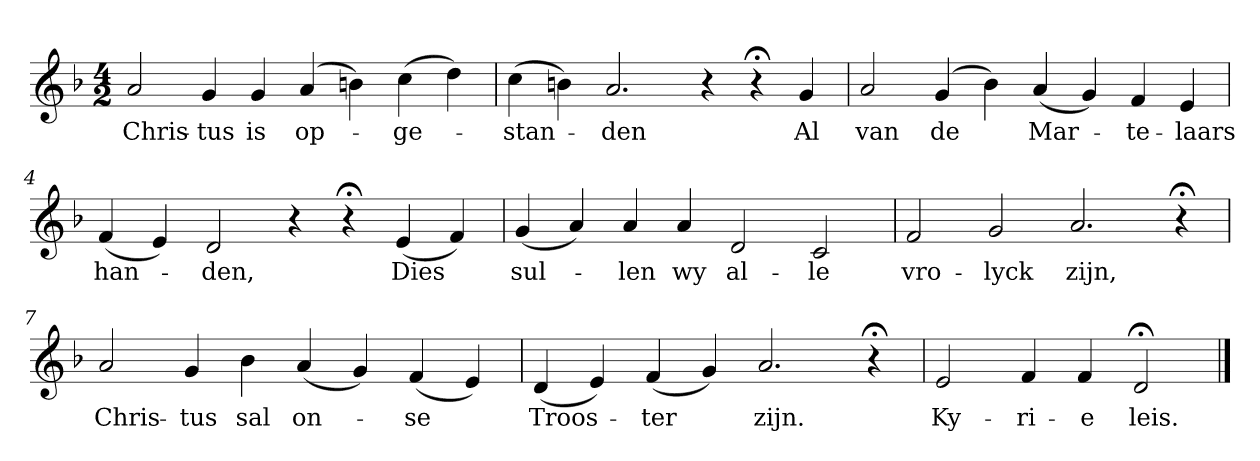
**kern	**text
*part1	*part1
*staff1	*staff1
*k[b-]	*
*d:	*
*M4/2	*
*MM120	*
=1	=1
2a	Chris-
4g	-tus
4g	is
(4a	op-
4bn)	.
(4cc	-ge-
4dd)	.
=2	=2
(4cc	-stan-
4bn)	.
2.a	-den
4r	.
4r;<	.
4g	Al
=3	=3
2a	van
(4g	de
4b-)	.
(4a	Mar-
4g)	.
4f	-te-
4e	-laars
=4	=4
(4f	han-
4e)	.
2d	-den,
4r	.
4r;<	.
(4e	Dies
4f)	.
=5	=5
(4g	sul-
4a)	.
4a	-len
4a	wy
2d	al-
2c	-le
=6	=6
2f	vro-
2g	-lyck
2.a	zijn,
4r;<	.
=7	=7
2a	Chris-
4g	-tus
4b-	sal
(4a	on-
4g)	.
(4f	-se
4e)	.
=8	=8
(4d	Troos-
4e)	.
(4f	-ter
4g)	.
2.a	zijn.
4r;<	.
=9	=9
2e	Ky-
4f	-ri-
4f	-e
2d;<	leis.
==	==
*-	*-
